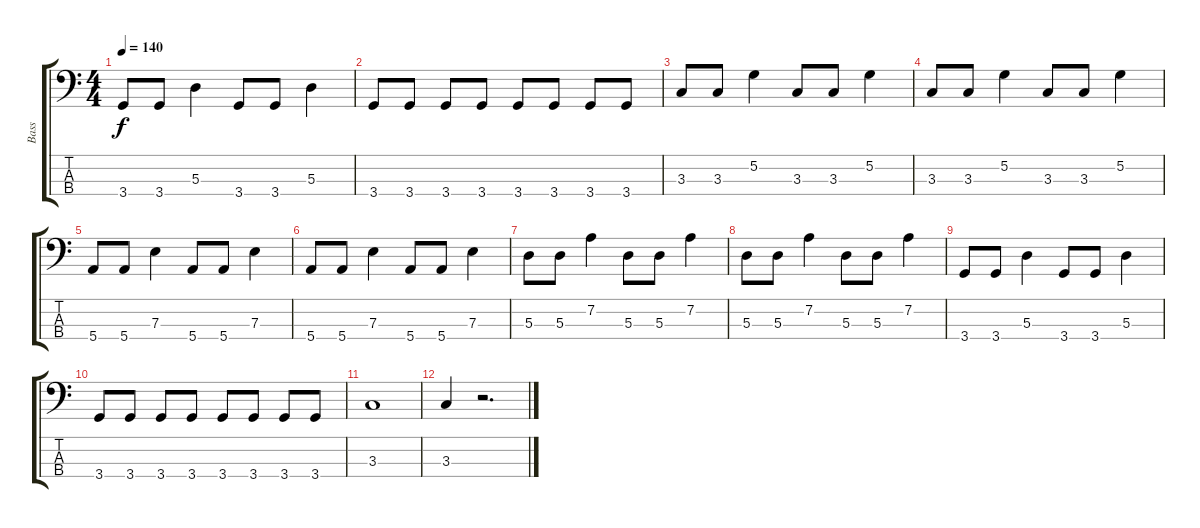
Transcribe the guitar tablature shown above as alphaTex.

\track ("Bass" "Bass") {instrument electricbasspick}
\staff {score tabs}
\tuning (G2 D2 A1 E1) {hide}
\ts (4 4)
\tempo 140
\clef f4
\ks c
3.4.8{dy f} 3.4.8 5.3.4 3.4.8 3.4.8 5.3.4 |
3.4.8 3.4.8 3.4.8 3.4.8 3.4.8 3.4.8 3.4.8 3.4.8 |
3.3.8 3.3.8 5.2.4 3.3.8 3.3.8 5.2.4 |
3.3.8 3.3.8 5.2.4 3.3.8 3.3.8 5.2.4 |
5.4.8 5.4.8 7.3.4 5.4.8 5.4.8 7.3.4 |
5.4.8 5.4.8 7.3.4 5.4.8 5.4.8 7.3.4 |
5.3.8 5.3.8 7.2.4 5.3.8 5.3.8 7.2.4 |
5.3.8 5.3.8 7.2.4 5.3.8 5.3.8 7.2.4 |
3.4.8 3.4.8 5.3.4 3.4.8 3.4.8 5.3.4 |
3.4.8 3.4.8 3.4.8 3.4.8 3.4.8 3.4.8 3.4.8 3.4.8 |
3.3.1 |
3.3.4 r.2{d}
